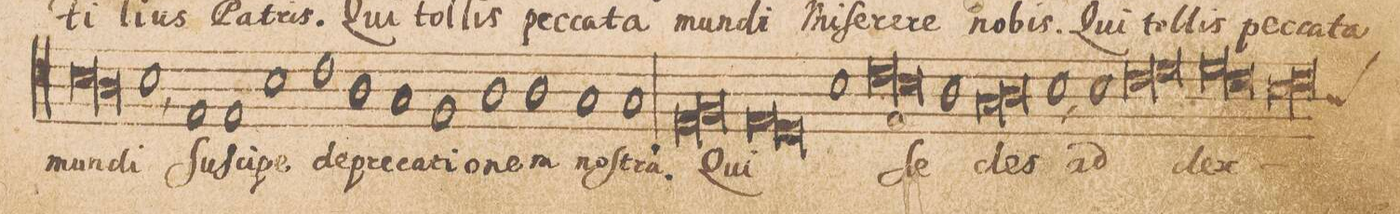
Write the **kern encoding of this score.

**kern	**text
*I"[TENOR.]	*
*clefC4	*
*k[]	*
*met(c|)	*
*M2/1	*
*lig	*
1B	mun-
=93-	=93-
1A	.
*Xlig	*
1B,	-di
=94-	=94-
1E	ſuſ-
1E	-ci-
=95-	=95-
1B	-pe
1c	de-
=96-	=96-
1A	-pre-
1G	-ca-
=97-	=97-
1F	-ti-
1A	-o-
=98-	=98-
1A	-nem
1G	noſ-
=99-	=99-
1G	-tra(m).
*lig	*
1E	Qui
=100-	=100-
1F	.
*Xlig	*
*lig	*
1E	.
=101-	=101-
1D	.
*Xlig	*
1B	.
=102-	=102-
*lig	*
1c	ſe-
1B	.
*Xlig	*
=103-	=103-
1A	.
*lig	*
1G	-des
=104-	=104-
1A	.
*Xlig	*
1B,	.
=105-	=105-
1B	ad
*lig	*
1c	.
=106-	=106-
1d	.
*Xlig	*
*lig	*
1d	dex-
=107-	=107-
1c	.
*Xlig	*
*lig	*
1B	.
=108-	=108-
*custos:A	*
1c	.
*Xlig	*
*-	*-
